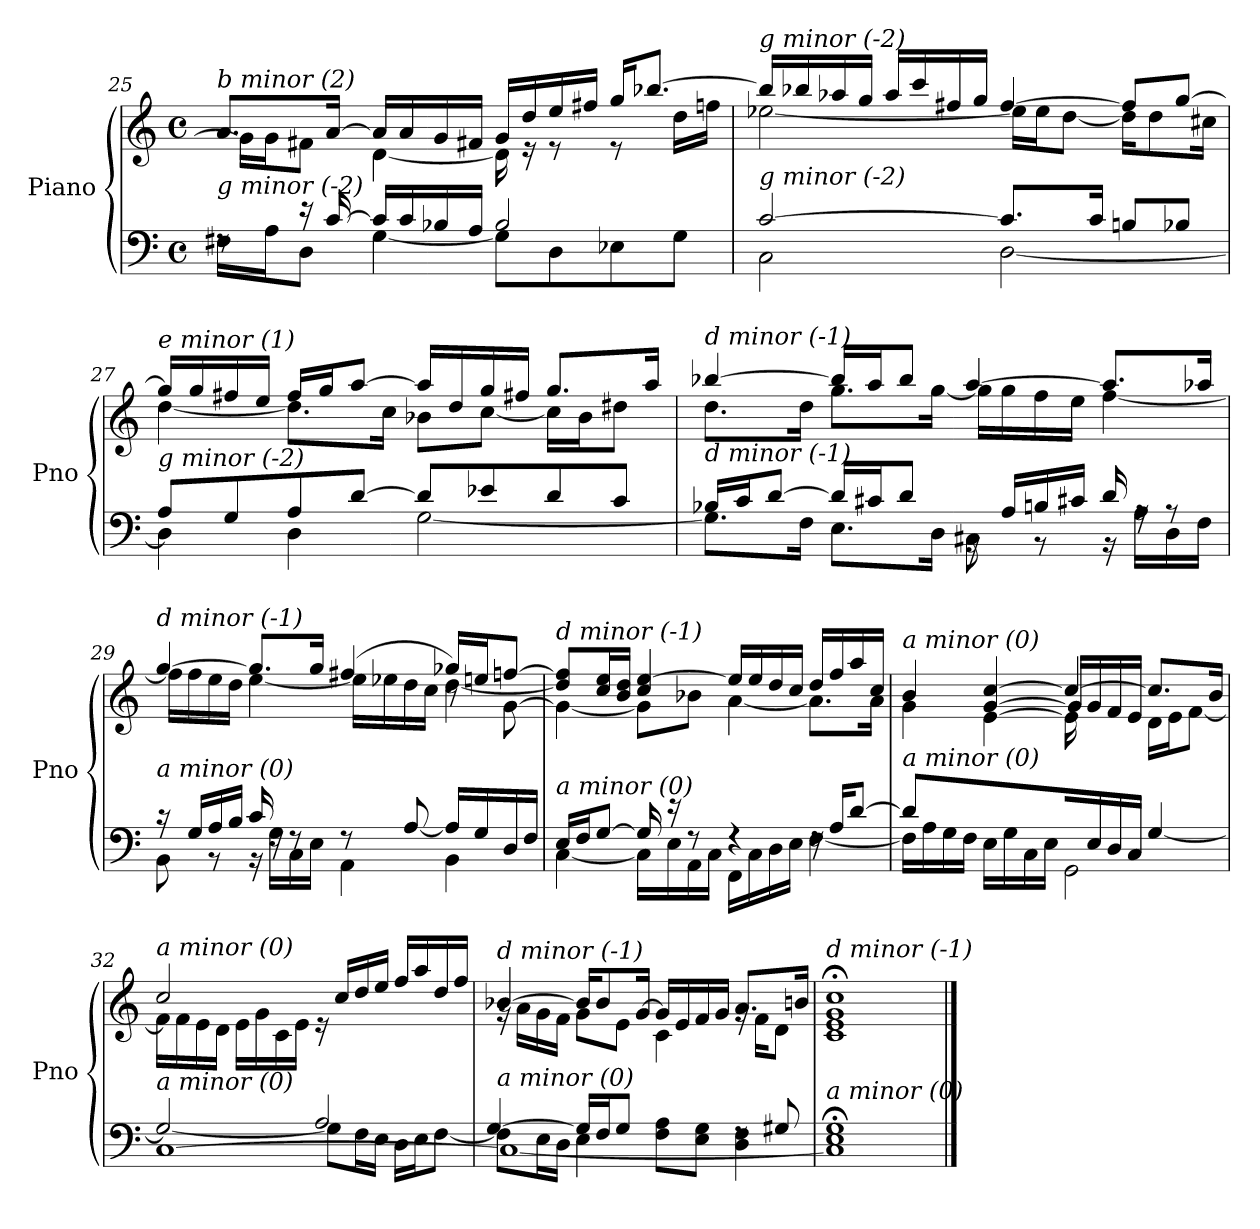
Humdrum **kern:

**kern	**kern
*part1	*part1
*staff2	*staff1
*I"Piano	*
*I'Pno	*
*clefF4	*clefG2
*k[]	*k[]
*M4/4	*M4/4
*met(c)	*met(c)
=25	=25
*^	*^
!	!	!LO:TX:i:t=b minor (2)	!
!LO:TX:i:t=g minor (-2)	!	!	!
8rF	16F#X\LL	8.a/L	16g\LL]
.	16A\J	.	16g\J
16r	8D\J	.	8f#X\J
[16c/	.	[16a/Jk	.
16c/LL]	[4G\	16a/LL]	[4d\
16c/	.	16a/	.
16B-X/	.	16g/	.
16A/JJ	.	16f#X/JJ	.
2B-/	8G\L]	16g/LL	16d\]
.	.	16dd/	16r
.	8D\	16ee/	8r
.	.	16ff#X/JJ	.
.	8E-X\	16gg/KL	8r
.	.	[8.bb-X/J	.
.	8G\J	.	16dd\LL
.	.	.	16ffn\JJ
!!LO:LB:g=z	!!
=26	=26	=26	=26
!	!	!LO:TX:i:t=g minor (-2)	!
!LO:TX:i:t=g minor (-2)	!	!	!
[2c/	2C\	16bb-/LL]	[2ee-X\
.	.	16bb-X/	.
.	.	16aa-X/	.
.	.	16gg/JJ	.
.	.	16aa-/LL	.
.	.	16ccc/	.
.	.	16ff#X/	.
.	.	16gg/JJ	.
8.c/L]	[2D\	[4ff#/	16ee-\LL]
.	.	.	16ee-\J
.	.	.	[8dd\J
16c/Jk	.	.	.
8Bn/L	.	8ff#/L]	16dd\KL]
.	.	.	8dd\
8B-X/J	.	[8gg/J	.
.	.	.	16cc#X\Jk
=27	=27	=27	=27
!	!	!LO:TX:i:t=e minor (1)	!
!LO:TX:i:t=g minor (-2)	!	!	!
8A/L	4D\]	16gg/LL]	[4dd\
.	.	16gg/	.
8G/	.	16ff#X/	.
.	.	16ee/JJ	.
8A/	4D\	16ff#/LL	8.dd\L]
.	.	16gg/J	.
[8d/J	.	[8aa/J	.
.	.	.	16cc\Jk
8d/L]	[2G\	16aa/LL]	8b-X\L
.	.	16dd/	.
8e-X/	.	16gg/	[8cc\J
.	.	16ff#X/JJ	.
8d/	.	8.gg/L	16cc\LL]
.	.	.	16b-\J
8c/J	.	.	8dd#Xi\J
.	.	16aa/Jk	.
!!LO:LB:g=z	!!
=28	=28	=28	=28
!	!	!LO:TX:i:t=d minor (-1)	!
!LO:TX:i:t=d minor (-1)	!	!	!
16B-X/LL	8.G\L]	[4bb-X/	8.dd\L
16c/J	.	.	.
[8d/J	.	.	.
.	16F\Jk	.	16dd\Jk
16d/LL]	8.E\L	16bb-/LL]	8.gg\L
16c#X/J	.	16aa/J	.
8d/J	.	8bb-/J	.
.	16D\Jk	.	[16gg\Jk
16rBB	8C#X\	[4aa/	16gg\LL]
16A/LL	.	.	16gg\
16Bn/	8r	.	16ff\
16c#X/JJ	.	.	16ee\JJ
16d/	16r	8.aa/L]	[4ff\
16rA	16A\LL	.	.
8rA	16D\	.	.
.	16F\JJ	16aa-X/Jk	.
=29	=29	=29	=29
*	*^	*	*^
!	!	!	!LO:TX:i:t=d minor (-1)	!	!
!LO:TX:i:t=a minor (0)	!	!	!	!	!
2.ryy	16r	8BB\	[4gg/	16ff\LL]	2.ryy
.	16G/LL	.	.	16ff\	.
.	16A/	8r	.	16ee\	.
.	16B/JJ	.	.	16dd\JJ	.
.	16c/	16r	8.gg/L]	[4ee\	.
.	16rF	16G\LL	.	.	.
.	8rF	16C\	.	.	.
.	.	16E\JJ	16gg/Jk	.	.
.	8rF	4AA\	[4ff#X/	16ee\LL]	.
.	.	.	.	16ee-X\	.
.	[8A/	.	.	16dd\	.
.	.	.	.	16cc\JJ	.
4ryy	16A/LL]	4BB\	16gg-Xi/LL]	[4dd\	8r
.	16G/	.	16een/J	.	.
.	16D/	.	[8ffn/J	.	[8g\
.	16F/JJ	.	.	.	.
*	*v	*v	*	*	*
*	*	*	*v	*v
!!LO:LB:g=z
=30	=30	=30	=30
!	!	!LO:TX:i:t=d minor (-1)	!
!LO:TX:i:t=a minor (0)	!	!	!
16E/LL	[4C\	8dd/] 8ff/]L	4g\_
16F/J	.	.	.
[8G/J	.	16cc/ 16ee/L	.
.	.	16b/ 16dd/JJ	.
16G/]	16C\LL]	4cc/ [4ee/	8g\L]
16r	16E\	.	.
8rF	16AA\	.	8b-X\J
.	16C\JJ	.	.
4rF	16FF\LL	16ee/LL]	[4a\
.	16C\	16ee/	.
.	16D\	16dd/	.
.	16E\JJ	16cc/JJ	.
16rF	[4F\	16dd/LL	8.a\L]
16A/KL	.	16ff/	.
[8d/J	.	16aa/	.
.	.	16cc/JJ	16a\Jk
=31	=31	=31	=31
*	*^	*	*^
!	!	!	!LO:TX:i:t=a minor (0)	!	!
!LO:TX:i:t=a minor (0)	!	!	!	!	!
4ryy	4d/]	16F\LL]	4b/	4g\	4ryy
.	.	16A\	.	.	.
.	.	16G\	.	.	.
.	.	16F\JJ	.	.	.
4ryy	4ryy	16E\LL	[4g/ [4cc/	4ryy	[4e\
.	.	16G\	.	.	.
.	.	16C\	.	.	.
.	.	16E\JJ	.	.	.
2ryy	16ryy	2GG\	4cc/_	16g/LL]	16e\LL]
.	16E/	.	.	16g/	4..ryy
.	16D/	.	.	16f/	.
.	16C/JJ	.	.	16e/JJ	.
.	[4G/	.	8.cc/L]	16d\LL	.
.	.	.	.	16e\J	.
.	.	.	.	[8f\J	.
.	.	.	16b/Jk	.	.
*	*	*	*	*v	*v
!!LO:PB:g=z
=32	=32	=32	=32	=32
!	!	!	!LO:TX:i:t=a minor (0)	!
!LO:TX:i:t=a minor (0)	!	!	!	!
2ryy	2G/_	[1C	2cc/	16f\LL]
.	.	.	.	16f\
.	.	.	.	16e\
.	.	.	.	16d\JJ
.	.	.	.	16e\LL
.	.	.	.	16g\
.	.	.	.	16c\
.	.	.	.	16e\JJ
2A/	8G\L]	.	16re	2ryy
.	.	.	16cc/LL	.
.	16F\L	.	16dd/	.
.	16E\JJ	.	16ee/JJ	.
.	16D\LL	.	16ff/LL	.
.	16E\J	.	16aa/	.
.	[8F\J	.	16dd/	.
.	.	.	16ff/JJ	.
=33	=33	=33	=33	=33
*	*	*	*	*^
!	!	!	!LO:TX:i:t=d minor (-1)	!	!
!LO:TX:i:t=a minor (0)	!	!	!	!	!
8F\L]	1C_	[4G/	[4b-X/	16rg	2ryy
.	.	.	.	16a\LL	.
16E\L	.	.	.	16g\	.
16D\JJ	.	.	.	16f\JJ	.
4E\	.	16G/LL]	16b-/KL]	8g\L	.
.	.	16F/J	8b-/	.	.
.	.	8G/J	.	8e\J	.
.	.	.	[16g/Jk	.	.
8F\ 8A\L	.	4ryy	16g/LL]	4c\	4ryy
.	.	.	16e/	.	.
8E\ 8G\J	.	.	16f/	.	.
.	.	.	16g/JJ	.	.
4D\ 4F\	.	8rF	8.a/L	16rg	4ryy
.	.	.	.	16f\KL	.
.	.	8G#Xi/	.	8d\J	.
.	.	.	16bn/Jk	.	.
*	*v	*v	*	*	*
*	*	*v	*v	*v
=34	=34	=34
!	!	!LO:TX:i:t=d minor (-1)
!LO:TX:i:t=a minor (0)	!	!
1E; 1G;	1C]	1c;< 1e;< 1g;< 1cc;<
*v	*v	*
==	==
*-	*-
